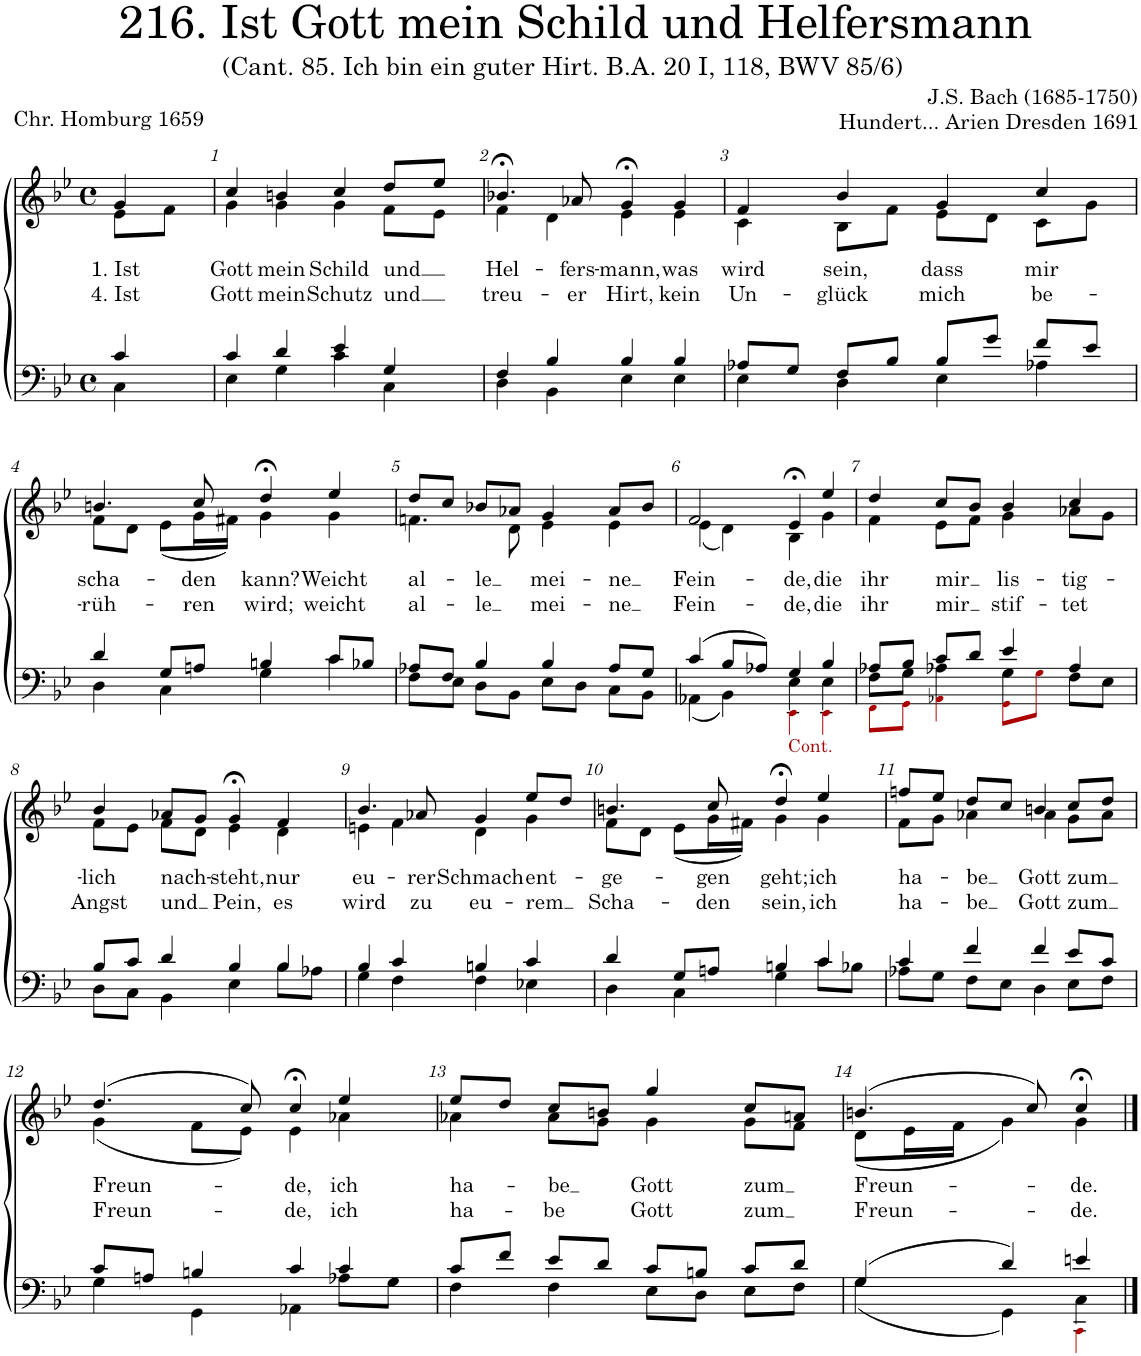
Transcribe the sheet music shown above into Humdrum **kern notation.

**kern	**kern	**text	**text
*part2	*part1	*part1	*part1
*staff2	*staff1	*staff1	*staff1
*I"Tenor/Bass	*I"Soprano/Alto	*	*
*clefF4	*clefG2	*	*
*k[b-e-]	*k[b-e-]	*	*
*M4/4	*M4/4	*	*
*met(c)	*met(c)	*	*
=	=	=	=
*^	*	*	*
!	!	!	!LO:LY:b	!LO:LY:b
*	*	*^	*	*
4c/	4C\	4g/	8e-\L	1. Ist	4. Ist
.	.	.	8f\J	.	.
=1	=1	=1	=1	=1	=1
!	!	!	!	!LO:LY:b	!LO:LY:b
4c/	4E-\	4cc;</	4g\	Gott	Gott
!	!	!	!	!LO:LY:b	!LO:LY:b
4d/	4G\	4bn/	4g\	mein	mein
!	!	!	!	!LO:LY:b	!LO:LY:b
4e-/	4c\	4cc;</	4g\	Schild	Schutz
!	!	!	!	!LO:LY:b	!LO:LY:b
4G/	4C\	8dd/L	8f\L	und	und
.	.	8ee-/J	8e-\J	.	.
=2	=2	=2	=2	=2	=2
!	!	!	!	!LO:LY:b	!LO:LY:b
4F/	4D\	4.b-X;</	4f\	Hel-	treu-
4B-/	4BB-\	.	4d\	.	.
!	!	!	!	!LO:LY:b	!LO:LY:b
.	.	8a-X/	.	-fers-	-er
!	!	!	!	!LO:LY:b	!LO:LY:b
4B-/	4E-\	4g;<,/	4e-\	-mann,	Hirt,
!	!	!	!	!LO:LY:b	!LO:LY:b
4B-/	4E-\	4g/	4e-\	was	kein
=3	=3	=3	=3	=3	=3
!	!	!	!	!LO:LY:b	!LO:LY:b
8A-X/L	4E-\	4f;</	4c\	wird	Un-
8G/J	.	.	.	.	.
!	!	!	!	!LO:LY:b	!LO:LY:b
8F/L	4D\	4b-/	8B-\L	sein,	-glück
8B-/J	.	.	8f\J	.	.
!	!	!	!	!LO:LY:b	!LO:LY:b
8B-/L	4E-\	4g/	8e-\L	dass	mich
8g/J	.	.	8d\J	.	.
!	!	!	!	!LO:LY:b	!LO:LY:b
8f/L	4A-X\	4cc/	8c\L	mir	be-
8e-/J	.	.	8g\J	.	.
!!LO:LB:g=z	!!
=4	=4	=4	=4	=4	=4
!	!	!	!	!LO:LY:b	!LO:LY:b
4d/	4D\	4.bn;</	8f\L	scha-	-rüh-
.	.	.	8d\J	.	.
8G/L	4C\	.	(8e-\L	.	.
!	!	!	!	!LO:LY:b	!LO:LY:b
8An/J	.	8cc/	16g\L	den	-ren
.	.	.	16f#X\JJ)	.	.
!	!	!	!	!LO:LY:b	!LO:LY:b
4Bn/	4G\	4dd;<,/	4g\	kann?	wird;
!	!	!	!	!LO:LY:b	!LO:LY:b
8c/L	4c\	4ee-/	4g\	Weicht	weicht
8B-X/J	.	.	.	.	.
=5	=5	=5	=5	=5	=5
!	!	!	!	!LO:LY:b	!LO:LY:b
8A-X/L	8F\L	8dd/L	4.fn\	al-	al-
8F/J	8E-\J	8cc/J	.	.	.
!	!	!	!	!LO:LY:b	!LO:LY:b
4B-/	8D\L	8b-X/L	.	-le	-le
.	8BB-\J	8a-X/J	8d\	.	.
!	!	!	!	!LO:LY:b	!LO:LY:b
4B-/	8E-\L	4g/	4e-\	mei-	mei-
.	8D\J	.	.	.	.
!	!	!	!	!LO:LY:b	!LO:LY:b
8A-/L	8C\L	8a-/L	4e-\	-ne	-ne
8G/J	8BB-\J	8b-/J	.	.	.
=6	=6	=6	=6	=6	=6
*	*^	*	*	*	*
!	!	!	!	!	!LO:LY:b	!LO:LY:b
(4c/	(4AA-X\	2ryy	2f;</	(4e-\	Fein-	Fein-
8B-/L	4BB-\)	.	.	4d\)	.	.
8A-X/J)	.	.	.	.	.	.
!LO:TX:b:color=#AA0000:t=Cont.	!	!	!	!	!	!
!	!	!	!	!	!LO:LY:b	!LO:LY:b
4G/	4E-\	4EE-i\	4e-;<,/	4B-\	-de,	-de,
!	!	!	!	!	!LO:LY:b	!LO:LY:b
4B-/	4E-\	4EE-i\	4ee-/	4g\	die	die
=7	=7	=7	=7	=7	=7	=7
!	!	!	!	!	!LO:LY:b	!LO:LY:b
8A-X/L	8F\L	8FFi\L	4dd;</	4f\	ihr	ihr
8B-/J	8G\J	8GGi\J	.	.	.	.
!	!	!	!	!	!LO:LY:b	!LO:LY:b
8c/L	4A-X\	4AA-Xi\	8cc/L	8e-\L	mir	mir
8d/J	.	.	8b-/J	8f\J	.	.
!	!	!	!	!	!LO:LY:b	!LO:LY:b
4e-/	4G\	8GGi\L	4b-;</	4g\	lis-	stif-
.	.	8Gi\J	.	.	.	.
!	!	!	!	!	!LO:LY:b	!LO:LY:b
4A-/	8F\L	4ryy	4cc/	8a-X\L	-tig-	-tet
.	8E-\J	.	.	8g\J	.	.
*	*v	*v	*	*	*	*
!!LO:LB:g=z	!!
=8	=8	=8	=8	=8	=8
!	!	!	!	!LO:LY:b	!LO:LY:b
8B-/L	8D\L	4b-;</	8f\L	-lich	Angst
8c/J	8C\J	.	8e-\J	.	.
!	!	!	!	!LO:LY:b	!LO:LY:b
4d/	4BB-\	8a-X/L	8f\L	nach-	und
.	.	8g/J	8d\J	.	.
!	!	!	!	!LO:LY:b	!LO:LY:b
4B-/	4E-\	4g;<,/	4e-\	-steht,	Pein,
!	!	!	!	!LO:LY:b	!LO:LY:b
4B-/	8B-\L	4f/	4d\	nur	es
.	8A-X\J	.	.	.	.
=9	=9	=9	=9	=9	=9
!	!	!	!	!LO:LY:b	!LO:LY:b
4B-/	4G\	4.b-;</	4en\	eu-	wird
4c/	4F\	.	4f\	.	.
!	!	!	!	!LO:LY:b	!LO:LY:b
.	.	8a-X/	.	-rer	zu
!	!	!	!	!LO:LY:b	!LO:LY:b
4Bn/	4F\	4g/	4d\	Schmach	eu-
!	!	!	!	!LO:LY:b	!LO:LY:b
4c/	4E-X\	8ee-/L	4g\	ent-	-rem
.	.	8dd/J	.	.	.
=10	=10	=10	=10	=10	=10
!	!	!	!	!LO:LY:b	!LO:LY:b
4d/	4D\	4.bn/	8f\L	-ge-	Scha-
.	.	.	8d\J	.	.
8G/L	4C\	.	(8e-\L	.	.
!	!	!	!	!LO:LY:b	!LO:LY:b
8An/J	.	8cc/	16g\L	-gen	-den
.	.	.	16f#X\JJ)	.	.
!	!	!	!	!LO:LY:b	!LO:LY:b
4Bn/	4G\	4dd;<,/	4g\	geht;	sein,
!	!	!	!	!LO:LY:b	!LO:LY:b
4c/	8c\L	4ee-/	4g\	ich	ich
.	8B-X\J	.	.	.	.
=11	=11	=11	=11	=11	=11
!	!	!	!	!LO:LY:b	!LO:LY:b
4c/	8A-X\L	8ffn;</L	8f\L	ha-	ha-
.	8G\J	8ee-/J	8g\J	.	.
!	!	!	!	!LO:LY:b	!LO:LY:b
4f/	8F\L	8dd/L	4a-X\	-be	-be
.	8E-\J	8cc/J	.	.	.
!	!	!	!	!LO:LY:b	!LO:LY:b
4f/	4D\	4bn;</	4a-\	Gott	Gott
!	!	!	!	!LO:LY:b	!LO:LY:b
8e-/L	8E-\L	8cc/L	8g\L	zum	zum
8c/J	8F\J	8dd/J	8a-\J	.	.
!!LO:LB:g=z	!!
=12	=12	=12	=12	=12	=12
!	!	!	!	!LO:LY:b	!LO:LY:b
8c/L	4G\	(4.dd/	(4g\	Freun-	Freun-
8An/J	.	.	.	.	.
4Bn/	4GG\	.	8f\L	.	.
.	.	8cc/)	8e-\J)	.	.
!	!	!	!	!LO:LY:b	!LO:LY:b
4c/	4AA-X\	4cc;<,/	4e-\	-de,	-de,
!	!	!	!	!LO:LY:b	!LO:LY:b
4c/	8A-X\L	4ee-;</	4a-X\	ich	ich
.	8G\J	.	.	.	.
=13	=13	=13	=13	=13	=13
!	!	!	!	!LO:LY:b	!LO:LY:b
8c/L	4F\	8ee-;</L	4a-X\	ha-	ha-
8f/J	.	8dd/J	.	.	.
!	!	!	!	!LO:LY:b	!LO:LY:b
8e-/L	4F\	8cc/L	8a-\L	-be	-be
8d/J	.	8bn/J	8g\J	.	.
!	!	!	!	!LO:LY:b	!LO:LY:b
8c/L	8E-\L	4gg;</	4g\	Gott	Gott
8Bn/J	8D\J	.	.	.	.
!	!	!	!	!LO:LY:b	!LO:LY:b
8c/L	8E-\L	8cc/L	8g\L	zum	zum
8d/J	8F\J	8an/J	8f\J	.	.
=14	=14	=14	=14	=14	=14
*	*^	*	*	*	*
!	!	!	!	!	!LO:LY:b	!LO:LY:b
(4G/	(4G\	2ryy	(4.bn;</	(8d\L	Freun-	Freun-
.	.	.	.	16e-\L	.	.
.	.	.	.	16f\JJ	.	.
4d/)	4GG\)	.	.	4g\)	.	.
.	.	.	8cc/)	.	.	.
!	!	!	!	!	!LO:LY:b	!LO:LY:b
4en/	4C\	4CCi\	4cc;</	4g\	-de.	-de.
*v	*v	*v	*	*	*	*
*	*v	*v	*	*
==	==	==	==
*-	*-	*-	*-
